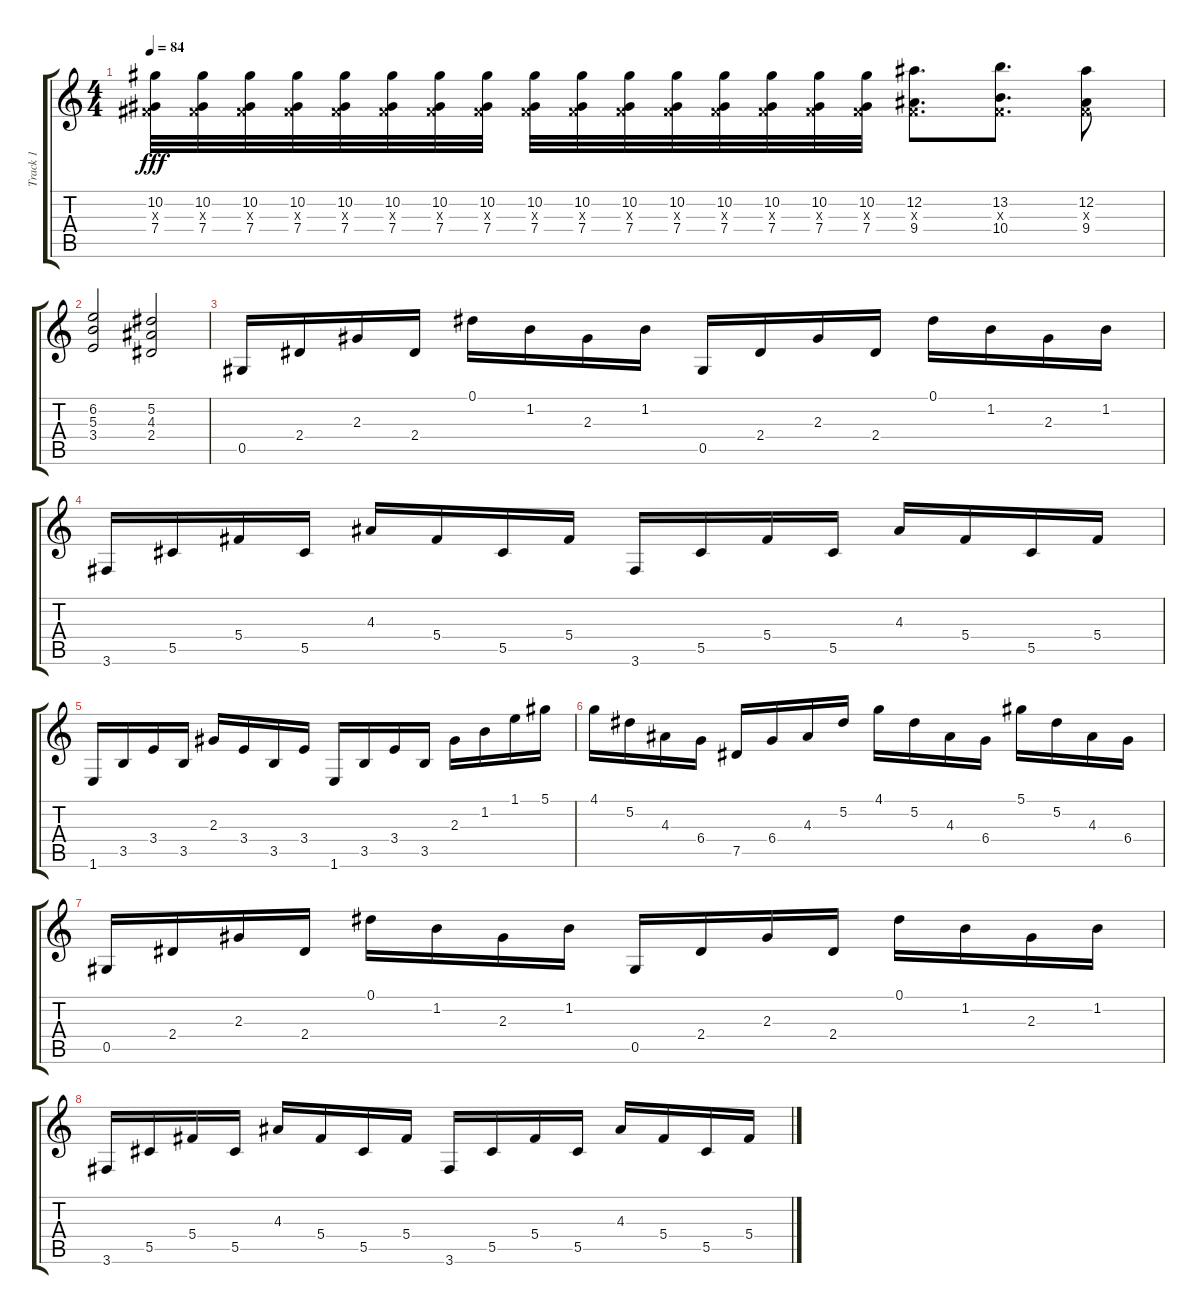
\track ("Track 1" "Track 1") {instrument electricguitarclean}
\staff {score tabs}
\tuning (Eb4 Bb3 Gb3 Db3 Ab2 Eb2) {hide}
\ts (4 4)
\tempo 84
\clef g2
\ks c
(10.2 0.3{x} 7.4).32{dy fff} (10.2 0.3{x} 7.4).32 (10.2 0.3{x} 7.4).32 (10.2 0.3{x} 7.4).32 (10.2 0.3{x} 7.4).32 (10.2 0.3{x} 7.4).32 (10.2 0.3{x} 7.4).32 (10.2 0.3{x} 7.4).32 (10.2 0.3{x} 7.4).32 (10.2 0.3{x} 7.4).32 (10.2 0.3{x} 7.4).32 (10.2 0.3{x} 7.4).32 (10.2 0.3{x} 7.4).32 (10.2 0.3{x} 7.4).32 (10.2 0.3{x} 7.4).32 (10.2 0.3{x} 7.4).32 (12.2 0.3{x} 9.4).8{d} (13.2 0.3{x} 10.4).8{d} (12.2 0.3{x} 9.4).8 |
(6.2 5.3 3.4).2 (5.2 4.3 2.4).2 |
0.5.16{instrument electricguitarclean} 2.4.16 2.3.16 2.4.16 0.1.16 1.2.16 2.3.16 1.2.16 0.5.16 2.4.16 2.3.16 2.4.16 0.1.16 1.2.16 2.3.16 1.2.16 |
3.6.16 5.5.16 5.4.16 5.5.16 4.3.16 5.4.16 5.5.16 5.4.16 3.6.16 5.5.16 5.4.16 5.5.16 4.3.16 5.4.16 5.5.16 5.4.16 |
1.6.16 3.5.16 3.4.16 3.5.16 2.3.16 3.4.16 3.5.16 3.4.16 1.6.16 3.5.16 3.4.16 3.5.16 2.3.16 1.2.16 1.1.16 5.1.16 |
4.1.16 5.2.16 4.3.16 6.4.16 7.5.16 6.4.16 4.3.16 5.2.16 4.1.16 5.2.16 4.3.16 6.4.16 5.1.16 5.2.16 4.3.16 6.4.16 |
0.5.16{instrument electricguitarclean} 2.4.16 2.3.16 2.4.16 0.1.16 1.2.16 2.3.16 1.2.16 0.5.16 2.4.16 2.3.16 2.4.16 0.1.16 1.2.16 2.3.16 1.2.16 |
3.6.16 5.5.16 5.4.16 5.5.16 4.3.16 5.4.16 5.5.16 5.4.16 3.6.16 5.5.16 5.4.16 5.5.16 4.3.16 5.4.16 5.5.16 5.4.16
